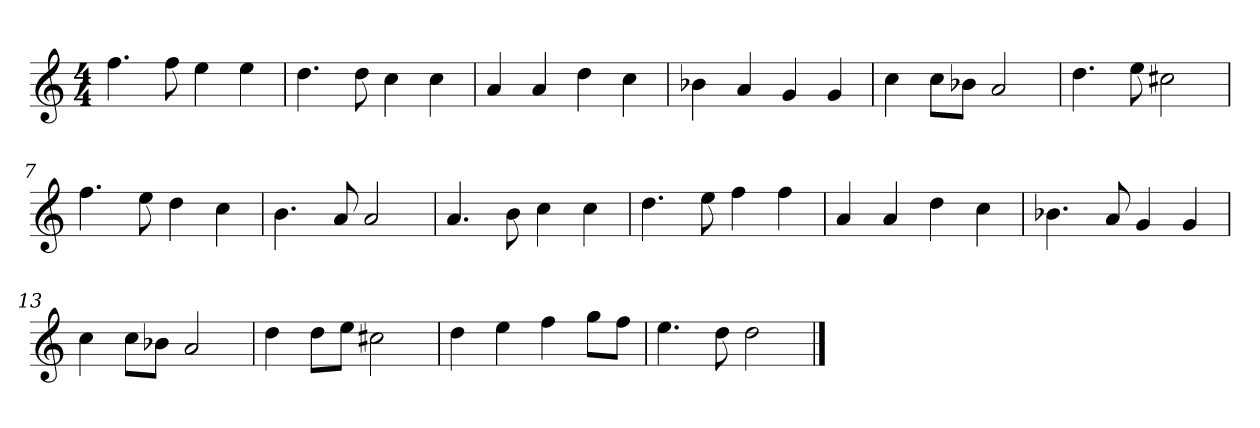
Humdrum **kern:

**kern
*part1
*staff1
*k[]
*M4/4
*MM120
=1
4.ff
8ff
4ee
4ee
=2
4.dd
8dd
4cc
4cc
=3
4a
4a
4dd
4cc
=4
4b-X
4a
4g
4g
=5
4cc
8ccL
8b-XJ
2a
=6
4.dd
8ee
2cc#X
=7
4.ff
8ee
4dd
4cc
=8
4.b
8a
2a
=9
4.a
8b
4cc
4cc
=10
4.dd
8ee
4ff
4ff
=11
4a
4a
4dd
4cc
=12
4.b-X
8a
4g
4g
=13
4cc
8ccL
8b-XJ
2a
=14
4dd
8ddL
8eeJ
2cc#X
=15
4dd
4ee
4ff
8ggL
8ffJ
=16
4.ee
8dd
2dd
==
*-
